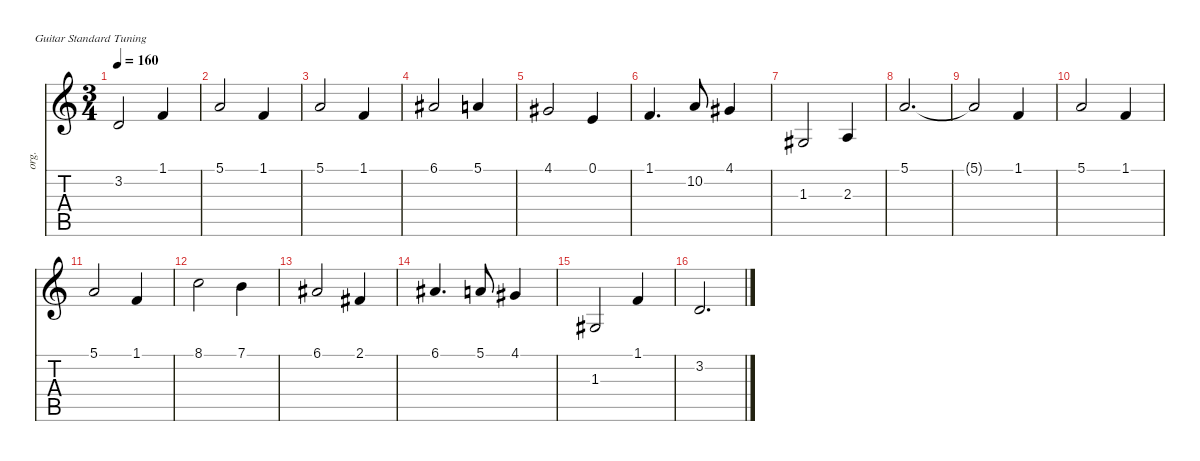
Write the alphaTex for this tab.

\defaultSystemsLayout 4
\hideDynamics
\bracketExtendMode nobrackets
\track ("Piste 1" "org.") {mute instrument drawbarorgan}
\staff {score tabs}
\tuning (E4 B3 G3 D3 A2 E2)
\ts (3 4)
\tempo 160
\clef g2
\ks c
3.2{t}.2{dy f beam Up} 1.1.4{beam Up} |
5.1.2{beam Up} 1.1.4{beam Up} |
5.1.2{beam Up} 1.1.4{beam Up} |
6.1{acc #}.2{beam Up} 5.1.4{beam Up} |
4.1{acc #}.2{beam Up} 0.1.4{beam Up} |
1.1.4{d beam Up} 10.2.8{beam Up} 4.1{acc #}.4{beam Up} |
1.3{acc #}.2{beam Up} 2.3.4{beam Up} |
5.1.2{d beam Up} |
5.1{t}.2{beam Up} 1.1.4{beam Up} |
5.1.2{beam Up} 1.1.4{beam Up} |
5.1.2{beam Up} 1.1.4{beam Up} |
8.1.2{beam Down} 7.1.4{beam Down} |
6.1{acc #}.2{beam Up} 2.1{acc #}.4{beam Up} |
6.1{acc #}.4{d beam Up} 5.1.8{beam Up} 4.1{acc #}.4{beam Up} |
1.3{acc #}.2{beam Up} 1.1.4{beam Up} |
3.2.2{d beam Up}
